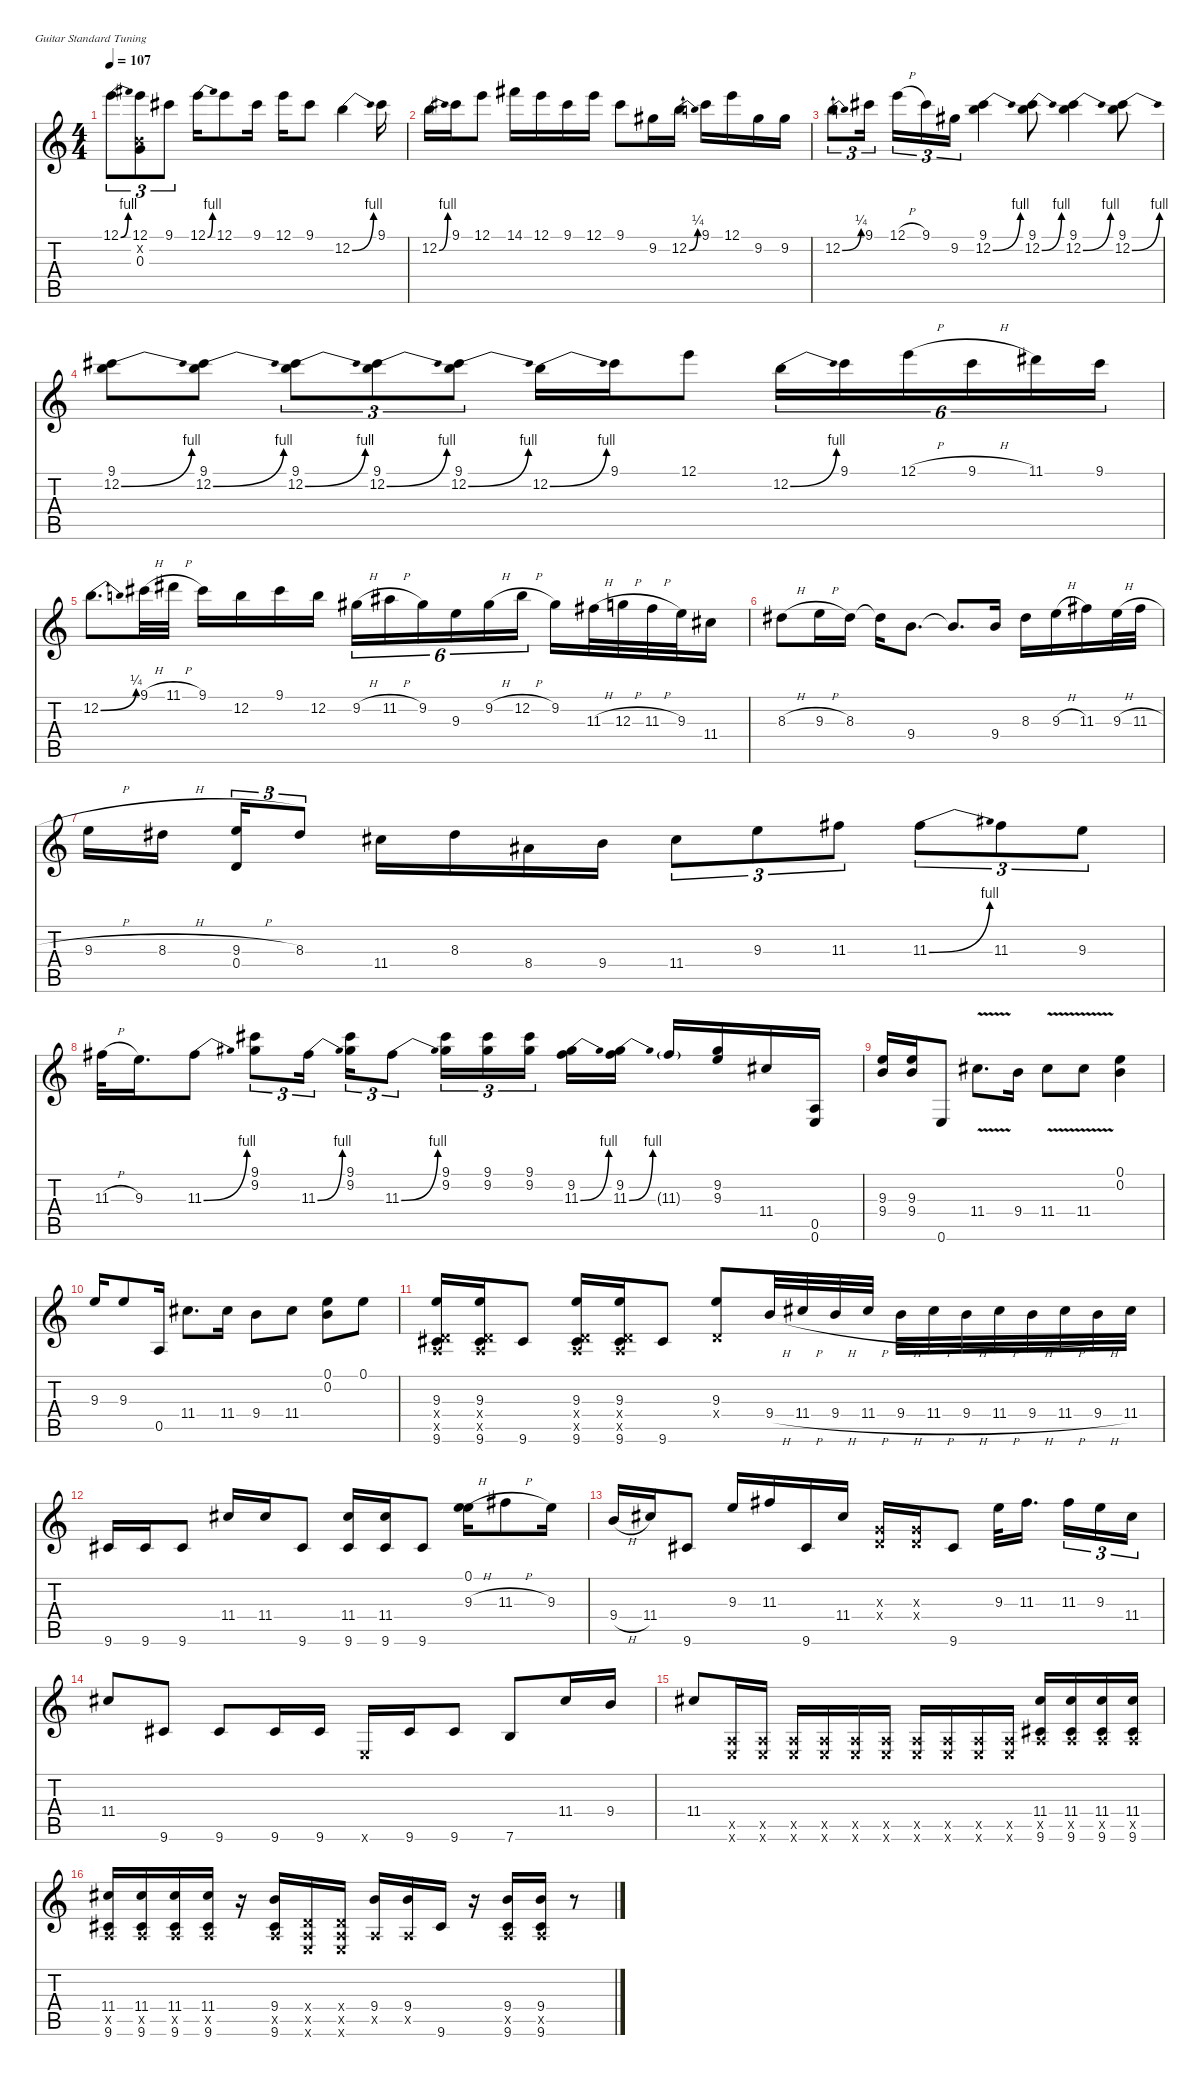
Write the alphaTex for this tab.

\defaultSystemsLayout 4
\hideDynamics
\bracketExtendMode nobrackets
\singleTrackTrackNamePolicy hidden
\multiTrackTrackNamePolicy hidden
\firstSystemTrackNameMode fullname
\firstSystemTrackNameOrientation horizontal
\otherSystemsTrackNameOrientation horizontal
\track ("Jimi" "dist.guit.") {instrument distortionguitar}
\staff {score tabs}
\tuning (E4 B3 G3 D3 A2 E2)
\ts (4 4)
\tempo 107
\clef g2
\ks c
12.1{be (bend 0 0 30 4)}.8{tu (3 2) dy f beam Down} (12.1 0.2{x} 0.3).8{tu (3 2) beam Down} 9.1{acc #}.8{tu (3 2) beam Down} 12.1{be (bend 0 0 30 4)}.16{beam Down} 12.1.8{beam Down} 9.1{acc #}.16{beam Down} 12.1.16{beam Down} 9.1{acc #}.8{beam Down} 12.2{be (bend 0 0 30 4)}.4{beam Down} 9.1{acc #}.16{beam Down} |
12.2{be (bend 0 0 30 4)}.16{beam Down} 9.1{acc #}.16{beam Down} 12.1.8{beam Down} 14.1{acc #}.16{beam Down} 12.1.16{beam Down} 9.1{acc #}.16{beam Down} 12.1.16{beam Down} 9.1{acc #}.8{beam Down} 9.2{acc #}.16{beam Down} 12.2{be (bend 0 0 30 1)}.16{beam Down} 9.1{acc #}.16{beam Down} 12.1.16{beam Down} 9.2{acc #}.16{beam Down} 9.2{acc #}.16{beam Down} |
12.2{be (bend 0 0 30 1)}.8{tu (3 2) beam Down} 9.1{acc #}.16{tu (3 2) beam Down} 12.1{h}.16{tu (3 2) beam Down} 9.1{acc #}.16{tu (3 2) beam Down} 9.2{acc #}.16{tu (3 2) beam Down} (9.1{acc #} 12.2{be (bend 0 0 30 4)}).4{beam Down} (9.1{acc #} 12.2{be (bend 0 0 30 4)}).8{beam Down} (9.1{acc #} 12.2{be (bend 0 0 30 4)}).4{beam Down} (9.1{acc #} 12.2{be (bend 0 0 30 4)}).8{beam Down} |
(9.1{acc #} 12.2{be (bend 0 0 30 4)}).8{beam Down} (9.1{acc #} 12.2{be (bend 0 0 30 4)}).8{beam Down} (9.1{acc #} 12.2{be (bend 0 0 30 4)}).8{tu (3 2) beam Down} (9.1{acc #} 12.2{be (bend 0 0 30 4)}).8{tu (3 2) beam Down} (9.1{acc #} 12.2{be (bend 0 0 30 4)}).8{tu (3 2) beam Down} 12.2{be (bend 0 0 30 4)}.16{beam Down} 9.1{acc #}.16{beam Down} 12.1.8{beam Down} 12.2{be (bend 0 0 30 4)}.16{tu (6 4) beam Down} 9.1{acc #}.16{tu (6 4) beam Down} 12.1{h}.16{tu (6 4) beam Down} 9.1{h acc #}.16{tu (6 4) beam Down} 11.1{acc #}.16{tu (6 4) beam Down} 9.1{acc #}.16{tu (6 4) beam Down} |
12.2{be (bend 0 0 30 1)}.8{d beam Down} 9.1{h acc #}.32{beam Down} 11.1{h acc #}.32{beam Down} 9.1{acc #}.16{beam Down} 12.2.16{beam Down} 9.1{acc #}.16{beam Down} 12.2.16{beam Down} 9.2{h acc #}.16{tu (6 4) beam Down} 11.2{h acc #}.16{tu (6 4) beam Down} 9.2{acc #}.16{tu (6 4) beam Down} 9.3.16{tu (6 4) beam Down} 9.2{h acc #}.16{tu (6 4) beam Down} 12.2{h}.16{tu (6 4) beam Down} 9.2{acc #}.16{beam Down} 11.3{h acc #}.32{beam Down} 12.3{h}.32{beam Down} 11.3{h acc #}.32{beam Down} 9.3.32{beam Down} 11.4{acc #}.16{beam Down} |
8.3{h acc #}.8{beam Down} 9.3{h}.16{beam Down} 8.3{acc #}.16{beam Down} 8.3{t acc #}.16{beam Down} 9.4.8{d beam Down} 9.4{t}.8{d beam Up} 9.4.16{beam Up} 8.3{acc #}.16{beam Down} 9.3{h}.16{beam Down} 11.3{acc #}.16{beam Down} 9.3{h}.32{beam Down} 11.3{h acc #}.32{beam Down} |
9.3{h}.16{beam Down} 8.3{h acc #}.16{beam Down} (9.3{h} 0.4).16{tu (3 2) beam Up} 8.3{acc #}.8{tu (3 2) beam Up} 11.4{acc #}.16{beam Down} 8.3{acc #}.16{beam Down} 8.4{acc #}.16{beam Down} 9.4.16{beam Down} 11.4{acc #}.8{tu (3 2) beam Down} 9.3.8{tu (3 2) beam Down} 11.3{acc #}.8{tu (3 2) beam Down} 11.3{be (bend 0 0 30 4) acc #}.8{tu (3 2) beam Down} 11.3{acc #}.8{tu (3 2) beam Down} 9.3.8{tu (3 2) beam Down} |
11.3{h acc #}.32{beam Down} 9.3.16{d beam Down} 11.3{be (bend 0 0 30 4) acc #}.8{beam Down} (9.1{acc #} 9.2{acc #}).8{tu (3 2) beam Down} 11.3{be (bend 0 0 30 4) acc #}.16{tu (3 2) beam Down} (9.1{acc #} 9.2{acc #}).16{tu (3 2) beam Down} 11.3{be (bend 0 0 30 4) acc #}.8{tu (3 2) beam Down} (9.1{acc #} 9.2{acc #}).16{tu (3 2) beam Down} (9.1{acc #} 9.2{acc #}).16{tu (3 2) beam Down} (9.1{acc #} 9.2{acc #}).16{tu (3 2) beam Down} (9.2{acc #} 11.3{be (bend 0 0 30 4) acc #}).16{beam Down} (9.2{acc #} 11.3{be (bend 0 0 30 4) acc #}).16{beam Down} 11.3{g acc #}.16{beam Up} (9.2{acc #} 9.3).16{beam Up} 11.4{acc #}.16{beam Up} (0.5 0.6).16{beam Up} |
(9.3 9.4).16{beam Up} (9.3 9.4).16{beam Up} 0.6.8{beam Up} 11.4{v acc #}.8{d beam Down} 9.4.16{beam Down} 11.4{v acc #}.8{beam Down} 11.4{v acc #}.8{beam Down} (0.1 0.2).4{beam Down} |
9.3.16{beam Up} 9.3.8{beam Up} 0.5.16{beam Up} 11.4{acc #}.8{d beam Down} 11.4{acc #}.16{beam Down} 9.4.8{beam Down} 11.4{acc #}.8{beam Down} (0.1 0.2).8{beam Down} 0.1.8{beam Down} |
(9.3 0.4{x} 0.5{x} 9.6{acc #}).16{beam Up} (9.3 0.4{x} 0.5{x} 9.6{acc #}).16{beam Up} 9.6{acc #}.8{beam Up} (9.3 0.4{x} 0.5{x} 9.6{acc #}).16{beam Up} (9.3 0.4{x} 0.5{x} 9.6{acc #}).16{beam Up} 9.6{acc #}.8{beam Up} (9.3 0.4{x}).8{beam Up} 9.4{h}.32{beam Up} 11.4{h acc #}.32{beam Up} 9.4{h}.32{beam Up} 11.4{h acc #}.32{beam Up} 9.4{h}.32{beam Down} 11.4{h acc #}.32{beam Down} 9.4{h}.32{beam Down} 11.4{h acc #}.32{beam Down} 9.4{h}.32{beam Down} 11.4{h acc #}.32{beam Down} 9.4{h}.32{beam Down} 11.4{acc #}.32{beam Down} |
9.6{acc #}.16{beam Up} 9.6{acc #}.16{beam Up} 9.6{acc #}.8{beam Up} 11.4{acc #}.16{beam Up} 11.4{acc #}.16{beam Up} 9.6{acc #}.8{beam Up} (11.4{acc #} 9.6{acc #}).16{beam Up} (11.4{acc #} 9.6{acc #}).16{beam Up} 9.6{acc #}.8{beam Up} (0.1 9.3{h}).16{beam Down} 11.3{h acc #}.8{beam Down} 9.3.16{beam Down} |
9.4{h}.16{beam Up} 11.4{acc #}.16{beam Up} 9.6{acc #}.8{beam Up} 9.3.16{beam Up} 11.3{acc #}.16{beam Up} 9.6{acc #}.16{beam Up} 11.4{acc #}.16{beam Up} (0.3{x} 0.4{x}).16{beam Up} (0.3{x} 0.4{x}).16{beam Up} 9.6{acc #}.8{beam Up} 9.3.32{beam Down} 11.3{acc #}.16{d beam Down} 11.3{acc #}.16{tu (3 2) beam Down} 9.3.16{tu (3 2) beam Down} 11.4{acc #}.16{tu (3 2) beam Down} |
11.4{acc #}.8{beam Up} 9.6{acc #}.8{beam Up} 9.6{acc #}.8{beam Up} 9.6{acc #}.16{beam Up} 9.6{acc #}.16{beam Up} 0.6{x}.16{beam Up} 9.6{acc #}.16{beam Up} 9.6{acc #}.8{beam Up} 7.6.8{beam Up} 11.4{acc #}.16{beam Up} 9.4.16{beam Up} |
11.4{acc #}.8{beam Up} (0.5{x} 0.6{x}).16{beam Up} (0.5{x} 0.6{x}).16{beam Up} (0.5{x} 0.6{x}).16{beam Up} (0.5{x} 0.6{x}).16{beam Up} (0.5{x} 0.6{x}).16{beam Up} (0.5{x} 0.6{x}).16{beam Up} (0.5{x} 0.6{x}).16{beam Up} (0.5{x} 0.6{x}).16{beam Up} (0.5{x} 0.6{x}).16{beam Up} (0.5{x} 0.6{x}).16{beam Up} (11.4{acc #} 0.5{x} 9.6{acc #}).16{beam Up} (11.4{acc #} 0.5{x} 9.6{acc #}).16{beam Up} (11.4{acc #} 0.5{x} 9.6{acc #}).16{beam Up} (11.4{acc #} 0.5{x} 9.6{acc #}).16{beam Up} |
(11.4{acc #} 0.5{x} 9.6{acc #}).16{beam Up} (11.4{acc #} 0.5{x} 9.6{acc #}).16{beam Up} (11.4{acc #} 0.5{x} 9.6{acc #}).16{beam Up} (11.4{acc #} 0.5{x} 9.6{acc #}).16{beam Up} r.16{beam Up} (9.4 0.5{x} 9.6{acc #}).16{beam Up} (0.4{x} 0.5{x} 0.6{x}).16{beam Up} (0.4{x} 0.5{x} 0.6{x}).16{beam Up} (9.4 0.5{x}).16{beam Up} (9.4 0.5{x}).16{beam Up} 9.6{acc #}.16{beam Up} r.16{beam Up} (9.4 0.5{x} 9.6{acc #}).16{beam Up} (9.4 0.5{x} 9.6{acc #}).16{beam Up} r.8{beam Up}
